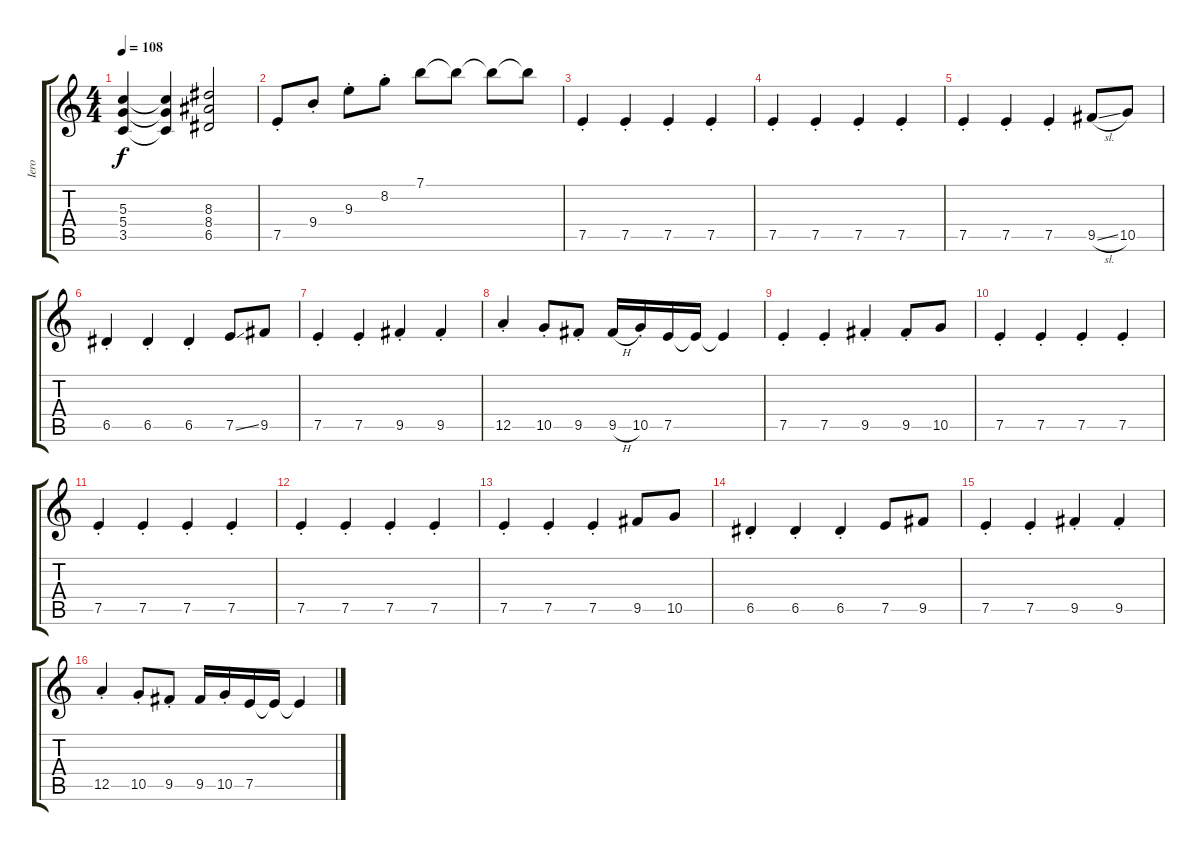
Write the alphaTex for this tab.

\track ("Iero" "Iero") {instrument distortionguitar}
\staff {score tabs}
\tuning (E4 B3 G3 D3 A2 E2) {hide}
\ts (4 4)
\tempo 108
\clef g2
\ks c
(5.3 5.4 3.5).4{dy f volume 13} (5.3{t} 5.4{t} 3.5{t}).4 (8.3 8.4 6.5).2 |
7.5{st}.8{instrument electricguitarclean} 9.4{st}.8 9.3{st}.8 8.2{st}.8 7.1.8 7.1{t}.8 7.1{t}.8 7.1{t}.8 |
7.5{st}.4{instrument electricguitarjazz} 7.5{st}.4 7.5{st}.4 7.5{st}.4 |
7.5{st}.4 7.5{st}.4 7.5{st}.4 7.5{st}.4 |
7.5{st}.4 7.5{st}.4 7.5{st}.4 9.5{sl}.8 10.5.8 |
6.5{st}.4 6.5{st}.4 6.5{st}.4 7.5{ss}.8 9.5.8 |
7.5{st}.4 7.5{st}.4 9.5{st}.4 9.5{st}.4 |
12.5{st}.4 10.5{st}.8 9.5{st}.8 9.5{h}.16 10.5{st}.16 7.5.16 7.5{t}.16 7.5{t}.4 |
7.5{st}.4 7.5{st}.4 9.5{st}.4 9.5{st}.8 10.5.8 |
7.5{st}.4 7.5{st}.4 7.5{st}.4 7.5{st}.4 |
7.5{st}.4{instrument electricguitarjazz} 7.5{st}.4 7.5{st}.4 7.5{st}.4 |
7.5{st}.4 7.5{st}.4 7.5{st}.4 7.5{st}.4 |
7.5{st}.4 7.5{st}.4 7.5{st}.4 9.5.8 10.5.8 |
6.5{st}.4 6.5{st}.4 6.5{st}.4 7.5.8 9.5.8 |
7.5{st}.4 7.5{st}.4 9.5{st}.4 9.5{st}.4 |
12.5{st}.4 10.5{st}.8 9.5{st}.8 9.5.16 10.5{st}.16 7.5.16 7.5{t}.16 7.5{t}.4
